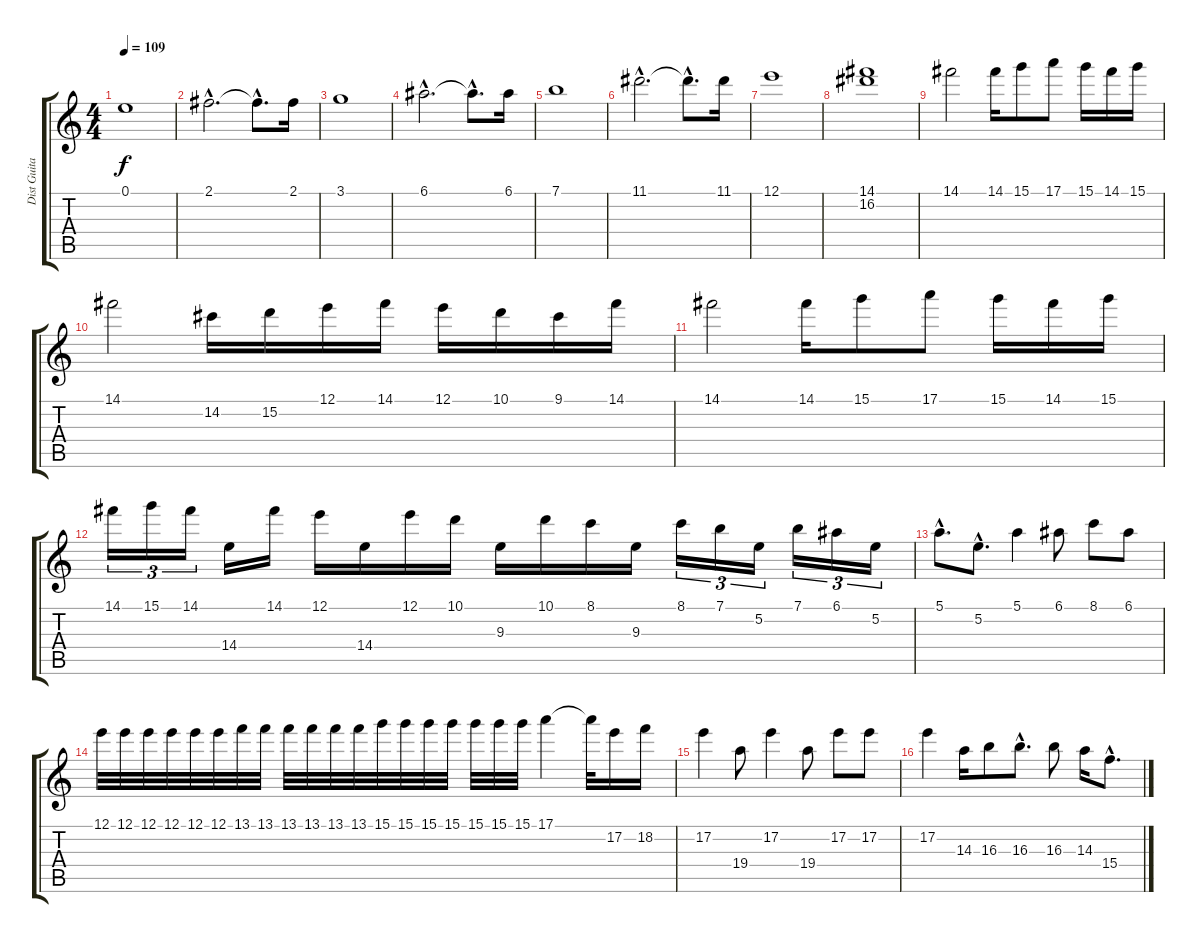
\track ("Dist Guitar 1" "Dist Guita") {instrument distortionguitar}
\staff {score tabs}
\tuning (E4 B3 G3 D3 A2 E2) {hide}
\ts (4 4)
\tempo 109
\clef g2
\ks c
0.1.1{dy f} |
2.1{hac}.2{d} 2.1{hac t}.8{d} 2.1.16 |
3.1.1 |
6.1{hac}.2{d} 6.1{hac t}.8{d} 6.1.16 |
7.1.1 |
11.1{hac}.2{d} 11.1{hac t}.8{d} 11.1.16 |
12.1.1 |
(14.1 16.2).1 |
14.1.2 14.1.16 15.1.8 17.1.8 15.1.16 14.1.16 15.1.16 |
14.1.2 14.2.16 15.2.16 12.1.16 14.1.16 12.1.16 10.1.16 9.1.16 14.1.16 |
14.1.2 14.1.16 15.1.8 17.1.8 15.1.16 14.1.16 15.1.16 |
14.1.16{tu (3 2)} 15.1.16{tu (3 2)} 14.1.16{tu (3 2)} 14.4.16 14.1.16 12.1.16 14.4.16 12.1.16 10.1.16 9.3.16 10.1.16 8.1.16 9.3.16 8.1.16{tu (3 2)} 7.1.16{tu (3 2)} 5.2.16{tu (3 2)} 7.1.16{tu (3 2)} 6.1.16{tu (3 2)} 5.2.16{tu (3 2)} |
5.1{hac}.8{d} 5.2{hac}.8{d} 5.1.4 6.1.8 8.1.8 6.1.8 |
12.1.32 12.1.32 12.1.32 12.1.32 12.1.32 12.1.32 13.1.32 13.1.32 13.1.32 13.1.32 13.1.32 13.1.32 15.1.32 15.1.32 15.1.32 15.1.32 15.1.32 15.1.32 15.1.32 17.1.4 17.1{t}.32 17.2.16 18.2.16 |
17.2.4 19.4.8 17.2.4 19.4.8 17.2.8 17.2.8 |
17.2.4 14.3.16 16.3.8 16.3{hac}.8{d} 16.3.8 14.3.16 15.4{hac}.8{d}
